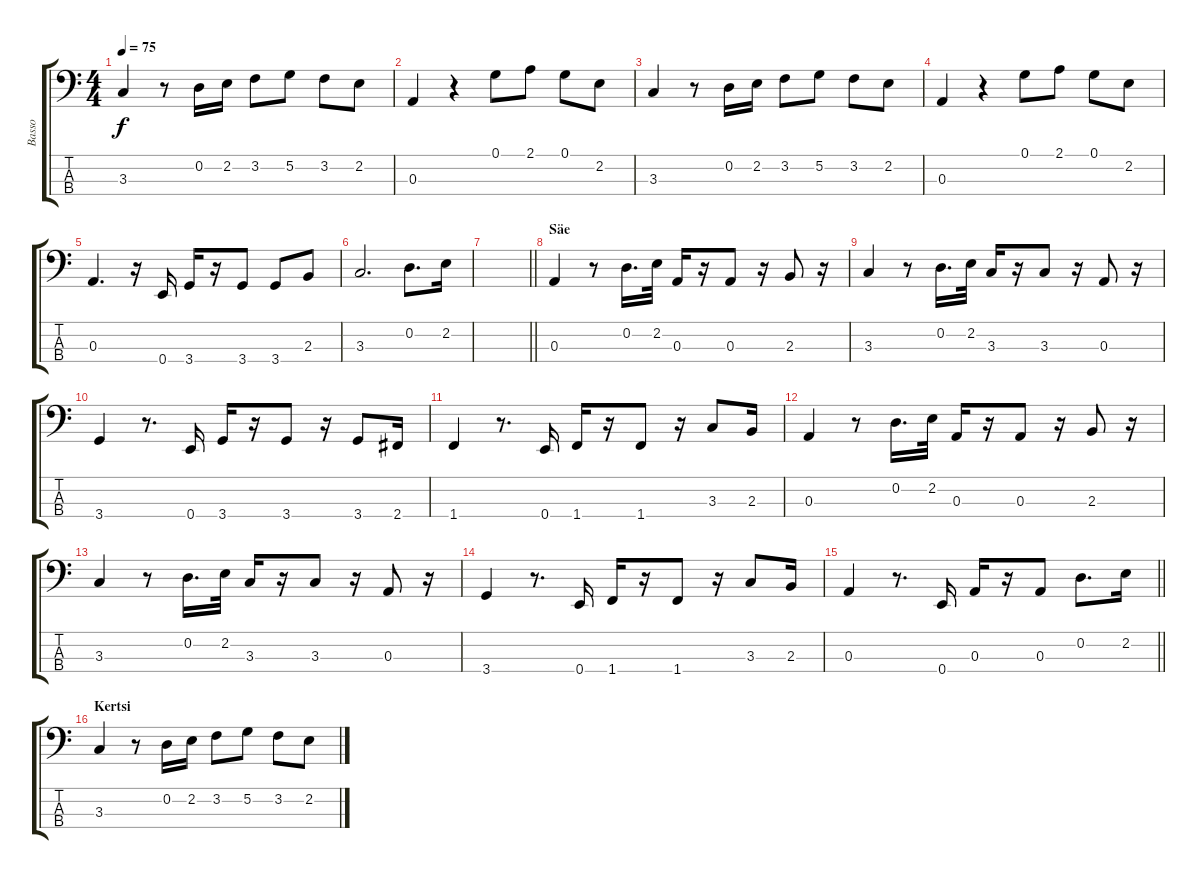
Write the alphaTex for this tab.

\track ("Basso" "Basso") {instrument electricbasspick}
\staff {score tabs}
\tuning (G2 D2 A1 E1) {hide}
\ts (4 4)
\tempo 75
\clef f4
\ks c
3.3.4{dy f} r.8 0.2.16 2.2.16 3.2.8 5.2.8 3.2.8 2.2.8 |
0.3.4 r.4 0.1.8 2.1.8 0.1.8 2.2.8 |
3.3.4 r.8 0.2.16 2.2.16 3.2.8 5.2.8 3.2.8 2.2.8 |
0.3.4 r.4 0.1.8 2.1.8 0.1.8 2.2.8 |
0.3.4{d} r.16 0.4.16 3.4.16 r.16 3.4.8 3.4.8 2.3.8 |
3.3.2{d} 0.2.8{d} 2.2.16 |
\barLineRight lightlight
|
\section ("" "Säe")
0.3.4 r.8 0.2.16{d} 2.2.32 0.3.16 r.16 0.3.8 r.16 2.3.8 r.16 |
3.3.4 r.8 0.2.16{d} 2.2.32 3.3.16 r.16 3.3.8 r.16 0.3.8 r.16 |
3.4.4 r.8{d} 0.4.16 3.4.16 r.16 3.4.8 r.16 3.4.8 2.4.16 |
1.4.4 r.8{d} 0.4.16 1.4.16 r.16 1.4.8 r.16 3.3.8 2.3.16 |
0.3.4 r.8 0.2.16{d} 2.2.32 0.3.16 r.16 0.3.8 r.16 2.3.8 r.16 |
3.3.4 r.8 0.2.16{d} 2.2.32 3.3.16 r.16 3.3.8 r.16 0.3.8 r.16 |
3.4.4 r.8{d} 0.4.16 1.4.16 r.16 1.4.8 r.16 3.3.8 2.3.16 |
\barLineRight lightlight
0.3.4 r.8{d} 0.4.16 0.3.16 r.16 0.3.8 0.2.8{d} 2.2.16 |
\section ("" "Kertsi")
3.3.4 r.8 0.2.16 2.2.16 3.2.8 5.2.8 3.2.8 2.2.8
